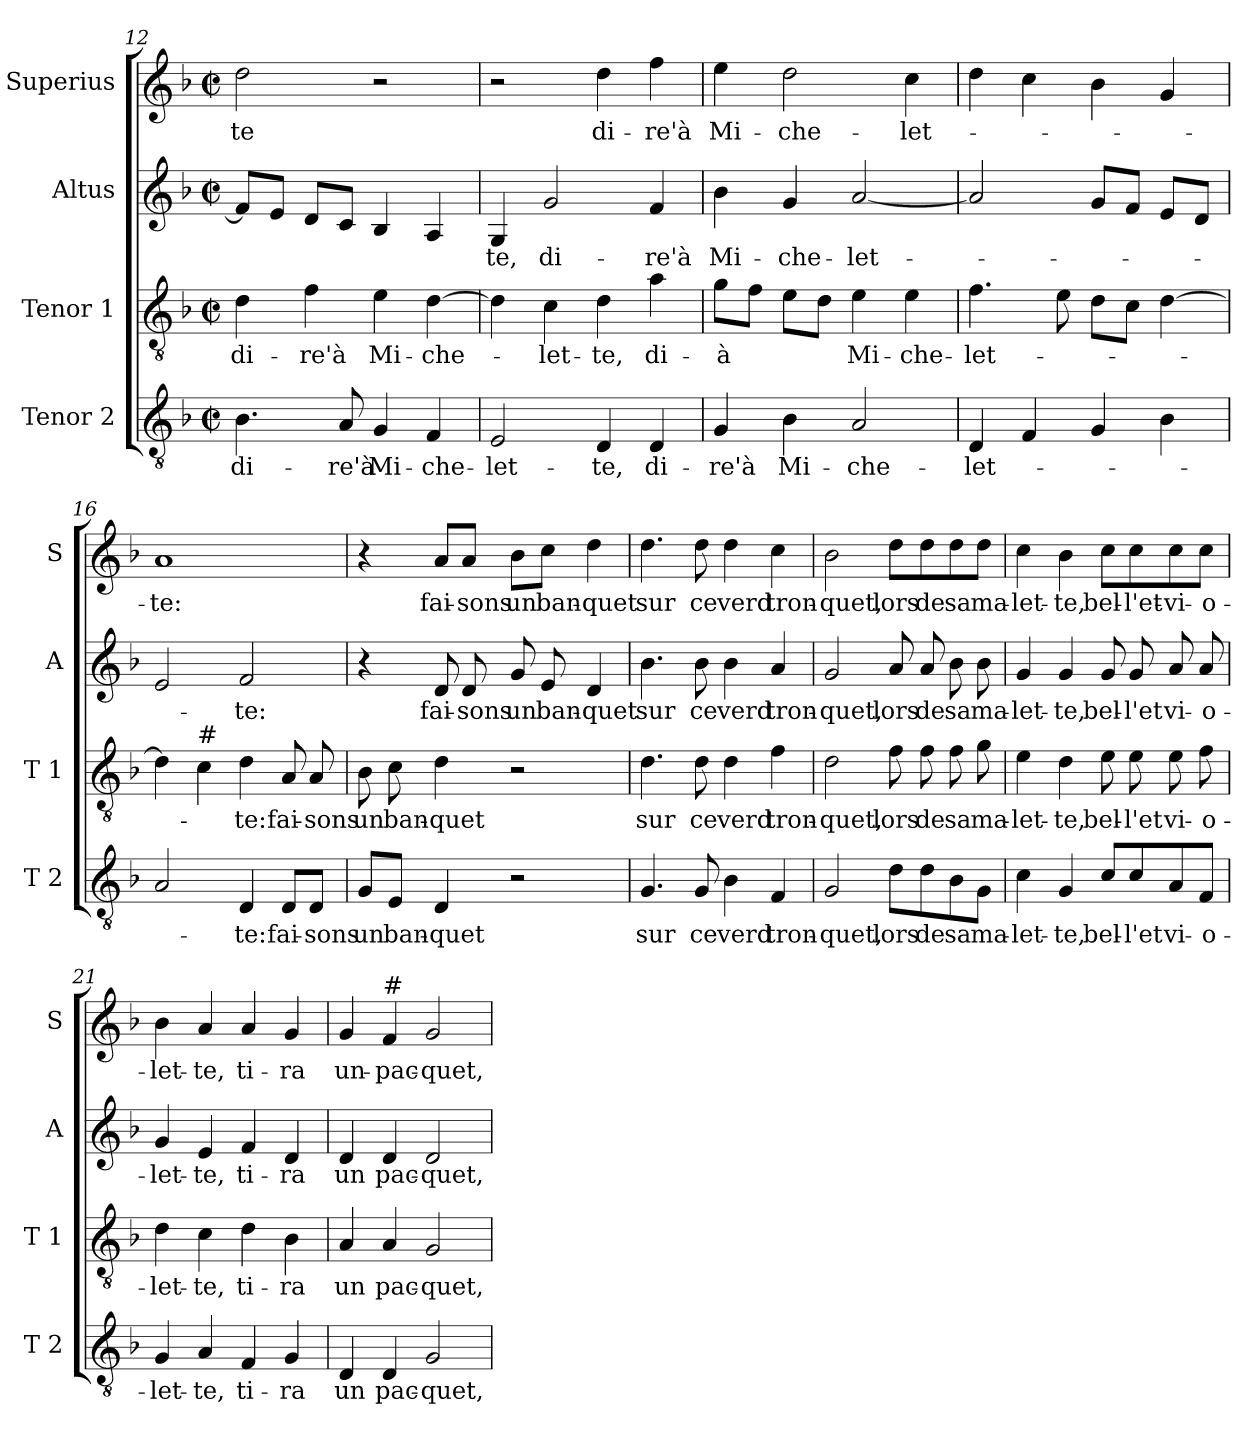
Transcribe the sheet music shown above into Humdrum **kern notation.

**kern	**text	**kern	**text	**kern	**text	**kern	**text
*part4	*part4	*part3	*part3	*part2	*part2	*part1	*part1
*staff4	*staff4	*staff3	*staff3	*staff2	*staff2	*staff1	*staff1
*I"Tenor 2	*	*I"Tenor 1	*	*I"Altus	*	*I"Superius	*
*I'T 2	*	*I'T 1	*	*I'A	*	*I'S	*
*clefGv2	*	*clefGv2	*	*clefG2	*	*clefG2	*
*k[b-]	*	*k[b-]	*	*k[b-]	*	*k[b-]	*
*F:	*	*F:	*	*F:	*	*F:	*
*M2/2	*	*M2/2	*	*M2/2	*	*M2/2	*
*met(c|)	*	*met(c|)	*	*met(c|)	*	*met(c|)	*
=12	=12	=12	=12	=12	=12	=12	=12
!	!LO:LY:b	!	!LO:LY:b	!	!	!	!LO:LY:b
4.B-\	di-	4d\	di-	8f/L]	.	2dd\	-te
.	.	.	.	8e/J	.	.	.
!	!	!	!LO:LY:b	!	!	!	!
.	.	4f\	-re'à	8d/L	.	.	.
!	!LO:LY:b	!	!	!	!	!	!
8A/	-re'à	.	.	8c/J	.	.	.
!	!LO:LY:b	!	!LO:LY:b	!	!	!	!
4G/	Mi-	4e\	Mi-	4B-/	.	2r	.
!	!LO:LY:b	!	!LO:LY:b	!	!	!	!
4F/	-che-	[4d\	-che-	4A/	.	.	.
=13	=13	=13	=13	=13	=13	=13	=13
!	!LO:LY:b	!	!	!	!LO:LY:b	!	!
2E/	-let-	4d\]	.	4G/	-te,	2r	.
!	!	!	!LO:LY:b	!	!LO:LY:b	!	!
.	.	4c\	-let-	2g/	di-	.	.
!	!LO:LY:b	!	!LO:LY:b	!	!	!	!LO:LY:b
4D/	-te,	4d\	-te,	.	.	4dd\	di-
!	!LO:LY:b	!	!LO:LY:b	!	!LO:LY:b	!	!LO:LY:b
4D/	di-	4a\	di-	4f/	-re'à	4ff\	-re'à
!!LO:PB:g=z
=14	=14	=14	=14	=14	=14	=14	=14
!	!LO:LY:b	!	!LO:LY:b	!	!LO:LY:b	!	!LO:LY:b
4G/	-re'à	8g\L	-à	4b-\	Mi-	4ee\	Mi-
.	.	8f\J	.	.	.	.	.
!	!LO:LY:b	!	!	!	!LO:LY:b	!	!LO:LY:b
4B-\	Mi-	8e\L	.	4g/	-che-	2dd\	-che-
.	.	8d\J	.	.	.	.	.
!	!LO:LY:b	!	!LO:LY:b	!	!LO:LY:b	!	!
2A/	-che-	4e\	Mi-	[2a/	-let-	.	.
!	!	!	!LO:LY:b	!	!	!	!LO:LY:b
.	.	4e\	-che-	.	.	4cc\	-let-
=15	=15	=15	=15	=15	=15	=15	=15
!	!LO:LY:b	!	!LO:LY:b	!	!	!	!
4D/	-let-	4.f\	-let-	2a/]	.	4dd\	.
4F/	.	.	.	.	.	4cc\	.
.	.	8e\	.	.	.	.	.
4G/	.	8d\L	.	8g/L	.	4b-\	.
.	.	8c\J	.	8f/J	.	.	.
4B-\	.	[4d\	.	8e/L	.	4g/	.
.	.	.	.	8d/J	.	.	.
=16	=16	=16	=16	=16	=16	=16	=16
!	!	!	!	!	!	!	!LO:LY:b
2A/	.	4d\]	.	2e/	.	1a	-te:
!	!	!LO:TX:a:t=#	!	!	!	!	!
.	.	4c\	.	.	.	.	.
!	!LO:LY:b	!	!LO:LY:b	!	!LO:LY:b	!	!
4D/	-te:	4d\	-te:	2f/	-te:	.	.
!	!LO:LY:b	!	!LO:LY:b	!	!	!	!
8D/L	fai-	8A/	fai-	.	.	.	.
!	!LO:LY:b	!	!LO:LY:b	!	!	!	!
8D/J	-sons	8A/	-sons	.	.	.	.
=17	=17	=17	=17	=17	=17	=17	=17
!	!LO:LY:b	!	!LO:LY:b	!	!	!	!
8G/L	un	8B-\	un	4r	.	4r	.
!	!LO:LY:b	!	!LO:LY:b	!	!	!	!
8E/J	ban-	8c\	ban-	.	.	.	.
!	!LO:LY:b	!	!LO:LY:b	!	!LO:LY:b	!	!LO:LY:b
4D/	-quet	4d\	-quet	8d/	fai-	8a/L	fai-
!	!	!	!	!	!LO:LY:b	!	!LO:LY:b
.	.	.	.	8d/	-sons	8a/J	-sons
!	!	!	!	!	!LO:LY:b	!	!LO:LY:b
2r	.	2r	.	8g/	un	8b-\L	un
!	!	!	!	!	!LO:LY:b	!	!LO:LY:b
.	.	.	.	8e/	ban-	8cc\J	ban-
!	!	!	!	!	!LO:LY:b	!	!LO:LY:b
.	.	.	.	4d/	-quet	4dd\	-quet
!!LO:LB:g=z
=18	=18	=18	=18	=18	=18	=18	=18
!	!LO:LY:b	!	!LO:LY:b	!	!LO:LY:b	!	!LO:LY:b
4.G/	sur	4.d\	sur	4.b-\	sur	4.dd\	sur
!	!LO:LY:b	!	!LO:LY:b	!	!LO:LY:b	!	!LO:LY:b
8G/	ce	8d\	ce	8b-\	ce	8dd\	ce
!	!LO:LY:b	!	!LO:LY:b	!	!LO:LY:b	!	!LO:LY:b
4B-\	verd	4d\	verd	4b-\	verd	4dd\	verd
!	!LO:LY:b	!	!LO:LY:b	!	!LO:LY:b	!	!LO:LY:b
4F/	tron-	4f\	tron-	4a/	tron-	4cc\	tron-
=19	=19	=19	=19	=19	=19	=19	=19
!	!LO:LY:b	!	!LO:LY:b	!	!LO:LY:b	!	!LO:LY:b
2G/	-quet,	2d\	-quet,	2g/	-quet,	2b-\	-quet,
!	!LO:LY:b	!	!LO:LY:b	!	!LO:LY:b	!	!LO:LY:b
8d\L	lors	8f\	lors	8a/	lors	8dd\L	lors
!	!LO:LY:b	!	!LO:LY:b	!	!LO:LY:b	!	!LO:LY:b
8d\	de	8f\	de	8a/	de	8dd\	de
!	!LO:LY:b	!	!LO:LY:b	!	!LO:LY:b	!	!LO:LY:b
8B-\	sa	8f\	sa	8b-\	sa	8dd\	sa
!	!LO:LY:b	!	!LO:LY:b	!	!LO:LY:b	!	!LO:LY:b
8G\J	ma-	8g\	ma-	8b-\	ma-	8dd\J	ma-
=20	=20	=20	=20	=20	=20	=20	=20
!	!LO:LY:b	!	!LO:LY:b	!	!LO:LY:b	!	!LO:LY:b
4c\	-let-	4e\	-let-	4g/	-let-	4cc\	-let-
!	!LO:LY:b	!	!LO:LY:b	!	!LO:LY:b	!	!LO:LY:b
4G/	-te,	4d\	-te,	4g/	-te,	4b-\	-te,
!	!LO:LY:b	!	!LO:LY:b	!	!LO:LY:b	!	!LO:LY:b
8c/L	bel-	8e\	bel-	8g/	bel-	8cc\L	bel-
!	!LO:LY:b	!	!LO:LY:b	!	!LO:LY:b	!	!LO:LY:b
8c/	-l'et	8e\	-l'et	8g/	-l'et	8cc\	-l'et-
!	!LO:LY:b	!	!LO:LY:b	!	!LO:LY:b	!	!LO:LY:b
8A/	vi-	8e\	vi-	8a/	vi-	8cc\	-vi-
!	!LO:LY:b	!	!LO:LY:b	!	!LO:LY:b	!	!LO:LY:b
8F/J	-o-	8f\	-o-	8a/	-o-	8cc\J	-o-
=21	=21	=21	=21	=21	=21	=21	=21
!	!LO:LY:b	!	!LO:LY:b	!	!LO:LY:b	!	!LO:LY:b
4G/	-let-	4d\	-let-	4g/	-let-	4b-\	-let-
!	!LO:LY:b	!	!LO:LY:b	!	!LO:LY:b	!	!LO:LY:b
4A/	-te,	4c\	-te,	4e/	-te,	4a/	-te,
!	!LO:LY:b	!	!LO:LY:b	!	!LO:LY:b	!	!LO:LY:b
4F/	ti-	4d\	ti-	4f/	ti-	4a/	ti-
!	!LO:LY:b	!	!LO:LY:b	!	!LO:LY:b	!	!LO:LY:b
4G/	-ra	4B-\	-ra	4d/	-ra	4g/	-ra
!!LO:LB:g=z
=22	=22	=22	=22	=22	=22	=22	=22
!	!LO:LY:b	!	!LO:LY:b	!	!LO:LY:b	!	!LO:LY:b
4D/	un	4A/	un	4d/	un	4g/	un-
!	!	!	!	!	!	!LO:TX:a:t=#	!
!	!LO:LY:b	!	!LO:LY:b	!	!LO:LY:b	!	!LO:LY:b
4D/	pac-	4A/	pac-	4d/	pac-	4f/	-pac-
!	!LO:LY:b	!	!LO:LY:b	!	!LO:LY:b	!	!LO:LY:b
2G/	-quet,	2G/	-quet,	2d/	-quet,	2g/	-quet,
=	=	=	=	=	=	=	=
*-	*-	*-	*-	*-	*-	*-	*-
